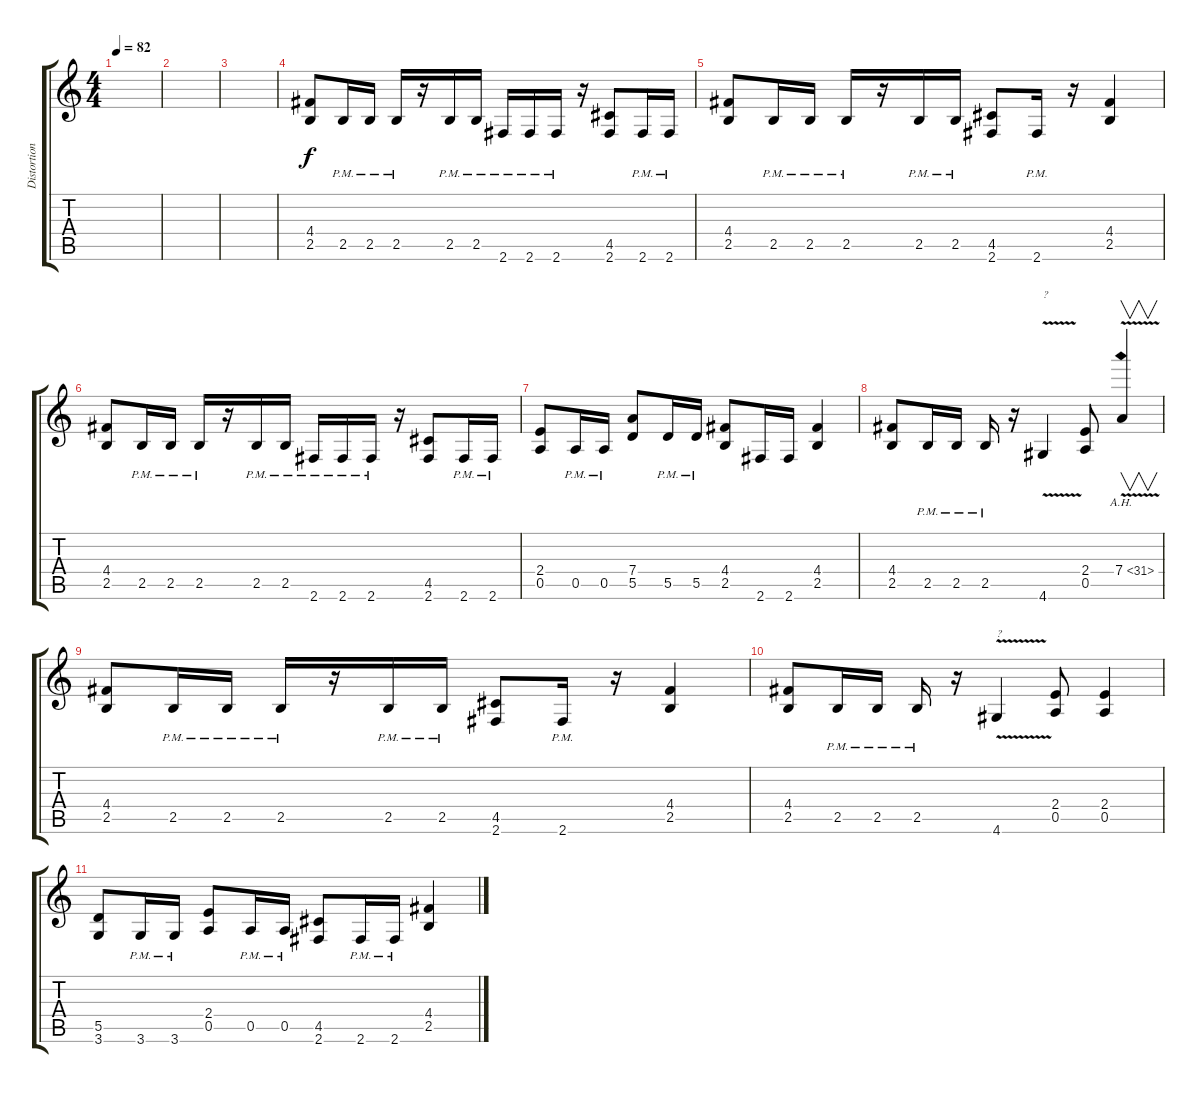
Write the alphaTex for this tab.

\track ("Distortion Rhythm" "Distortion") {instrument distortionguitar}
\staff {score tabs}
\tuning (E4 B3 G3 D3 A2 E2) {hide}
\ts (4 4)
\tempo 82
\clef g2
\ks c
|
|
|
(4.4 2.5).8 2.5{pm}.16 2.5{pm}.16 2.5{pm}.16 r.16 2.5{pm}.16 2.5{pm}.16 2.6{pm}.16 2.6{pm}.16 2.6{pm}.16 r.16 (4.5 2.6).8 2.6{pm}.16 2.6{pm}.16 |
(4.4 2.5).8 2.5{pm}.16 2.5{pm}.16 2.5{pm}.16 r.16 2.5{pm}.16 2.5{pm}.16 (4.5 2.6).8 2.6{pm}.16 r.16 (4.4 2.5).4 |
(4.4 2.5).8 2.5{pm}.16 2.5{pm}.16 2.5{pm}.16 r.16 2.5{pm}.16 2.5{pm}.16 2.6{pm}.16 2.6{pm}.16 2.6{pm}.16 r.16 (4.5 2.6).8 2.6{pm}.16 2.6{pm}.16 |
(2.4 0.5).8 0.5{pm}.16 0.5{pm}.16 (7.4 5.5).8 5.5{pm}.16 5.5{pm}.16 (4.4 2.5).8 2.6.16 2.6.16 (4.4 2.5).4 |
(4.4 2.5).8 2.5{pm}.16 2.5{pm}.16 2.5{pm}.16 r.16 4.6{v}.4{txt "?"} (2.4 0.5).8 7.4{ah 24 v}.4{v} |
(4.4 2.5).8 2.5{pm}.16 2.5{pm}.16 2.5{pm}.16 r.16 2.5{pm}.16 2.5{pm}.16 (4.5 2.6).8 2.6{pm}.16 r.16 (4.4 2.5).4 |
(4.4 2.5).8 2.5{pm}.16 2.5{pm}.16 2.5{pm}.16 r.16 4.6{v}.4{txt "?"} (2.4 0.5).8 (2.4 0.5).4 |
(5.5 3.6).8 3.6{pm}.16 3.6{pm}.16 (2.4 0.5).8 0.5{pm}.16 0.5{pm}.16 (4.5 2.6).8 2.6{pm}.16 2.6{pm}.16 (4.4 2.5).4
